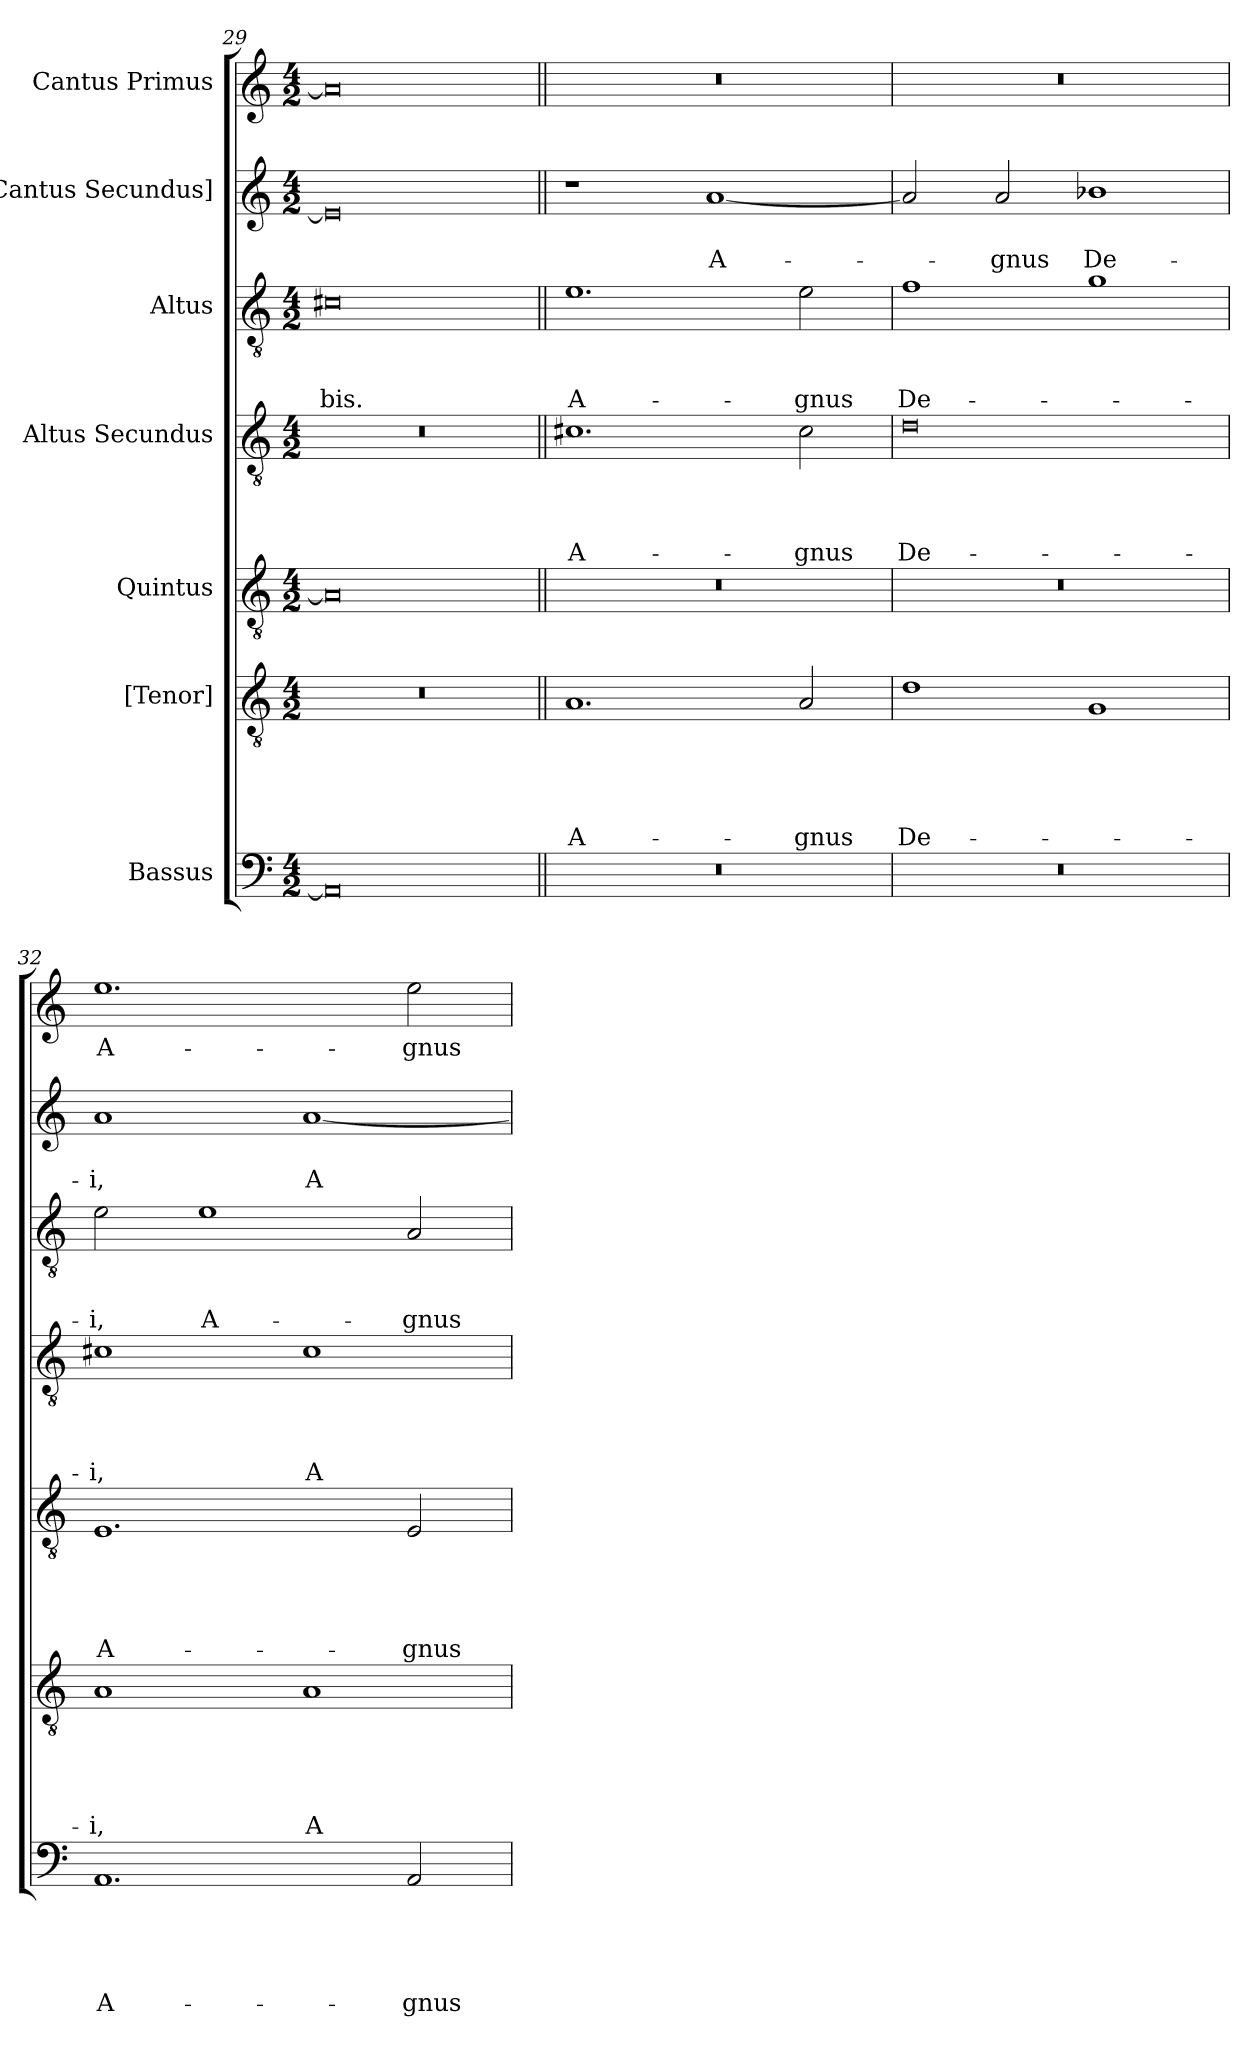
**kern	**text	**text	**text	**text	**text	**kern	**text	**text	**text	**text	**text	**kern	**text	**text	**text	**text	**text	**kern	**text	**text	**text	**text	**kern	**text	**text	**text	**kern	**text	**text	**kern	**text
*part7	*part7	*part7	*part7	*part7	*part7	*part6	*part6	*part6	*part6	*part6	*part6	*part5	*part5	*part5	*part5	*part5	*part5	*part4	*part4	*part4	*part4	*part4	*part3	*part3	*part3	*part3	*part2	*part2	*part2	*part1	*part1
*staff7	*staff7	*staff7	*staff7	*staff7	*staff7	*staff6	*staff6	*staff6	*staff6	*staff6	*staff6	*staff5	*staff5	*staff5	*staff5	*staff5	*staff5	*staff4	*staff4	*staff4	*staff4	*staff4	*staff3	*staff3	*staff3	*staff3	*staff2	*staff2	*staff2	*staff1	*staff1
*I"Bassus	*	*	*	*	*	*I"[Tenor]	*	*	*	*	*	*I"Quintus	*	*	*	*	*	*I"Altus Secundus	*	*	*	*	*I"Altus	*	*	*	*I"[Cantus Secundus]	*	*	*I"Cantus Primus	*
*clefF4	*	*	*	*	*	*clefGv2	*	*	*	*	*	*clefGv2	*	*	*	*	*	*clefGv2	*	*	*	*	*clefGv2	*	*	*	*clefG2	*	*	*clefG2	*
*k[]	*	*	*	*	*	*k[]	*	*	*	*	*	*k[]	*	*	*	*	*	*k[]	*	*	*	*	*k[]	*	*	*	*k[]	*	*	*k[]	*
*M4/2	*	*	*	*	*	*M4/2	*	*	*	*	*	*M4/2	*	*	*	*	*	*M4/2	*	*	*	*	*M4/2	*	*	*	*M4/2	*	*	*M4/2	*
=29	=29	=29	=29	=29	=29	=29	=29	=29	=29	=29	=29	=29	=29	=29	=29	=29	=29	=29	=29	=29	=29	=29	=29	=29	=29	=29	=29	=29	=29	=29	=29
0AA/]	.	.	.	.	.	0r	.	.	.	.	.	0A/]	.	.	.	.	.	0r	.	.	.	.	0c#X\	.	.	-bis.	0e/]	.	.	0a/]	.
=30||	=30||	=30||	=30||	=30||	=30||	=30||	=30||	=30||	=30||	=30||	=30||	=30||	=30||	=30||	=30||	=30||	=30||	=30||	=30||	=30||	=30||	=30||	=30||	=30||	=30||	=30||	=30||	=30||	=30||	=30||	=30||
0r	.	.	.	.	.	1.A/	.	.	.	.	A-	0r	.	.	.	.	.	1.c#X\	.	.	.	A-	1.e\	.	.	A-	1r	.	.	0r	.
.	.	.	.	.	.	.	.	.	.	.	.	.	.	.	.	.	.	.	.	.	.	.	.	.	.	.	[1a/	.	A-	.	.
.	.	.	.	.	.	2A/	.	.	.	.	-gnus	.	.	.	.	.	.	2c#\	.	.	.	-gnus	2e\	.	.	-gnus	.	.	.	.	.
=31	=31	=31	=31	=31	=31	=31	=31	=31	=31	=31	=31	=31	=31	=31	=31	=31	=31	=31	=31	=31	=31	=31	=31	=31	=31	=31	=31	=31	=31	=31	=31
0r	.	.	.	.	.	1d\	.	.	.	.	De-	0r	.	.	.	.	.	0d\	.	.	.	De-	1f\	.	.	De-	2a/]	.	.	0r	.
.	.	.	.	.	.	.	.	.	.	.	.	.	.	.	.	.	.	.	.	.	.	.	.	.	.	.	2a/	.	-gnus	.	.
.	.	.	.	.	.	1G/	.	.	.	.	.	.	.	.	.	.	.	.	.	.	.	.	1g\	.	.	.	1b-X\	.	De-	.	.
=32	=32	=32	=32	=32	=32	=32	=32	=32	=32	=32	=32	=32	=32	=32	=32	=32	=32	=32	=32	=32	=32	=32	=32	=32	=32	=32	=32	=32	=32	=32	=32
1.AA/	.	.	.	.	A-	1A/	.	.	.	.	-i,	1.E/	.	.	.	.	A-	1c#X\	.	.	.	-i,	2e\	.	.	-i,	1a/	.	-i,	1.ee\	A-
.	.	.	.	.	.	.	.	.	.	.	.	.	.	.	.	.	.	.	.	.	.	.	1e\	.	.	A-	.	.	.	.	.
.	.	.	.	.	.	1A/	.	.	.	.	A-	.	.	.	.	.	.	1c#\	.	.	.	A-	.	.	.	.	[1a/	.	A-	.	.
2AA/	.	.	.	.	-gnus	.	.	.	.	.	.	2E/	.	.	.	.	-gnus	.	.	.	.	.	2A/	.	.	-gnus	.	.	.	2ee\	-gnus
=	=	=	=	=	=	=	=	=	=	=	=	=	=	=	=	=	=	=	=	=	=	=	=	=	=	=	=	=	=	=	=
*-	*-	*-	*-	*-	*-	*-	*-	*-	*-	*-	*-	*-	*-	*-	*-	*-	*-	*-	*-	*-	*-	*-	*-	*-	*-	*-	*-	*-	*-	*-	*-
